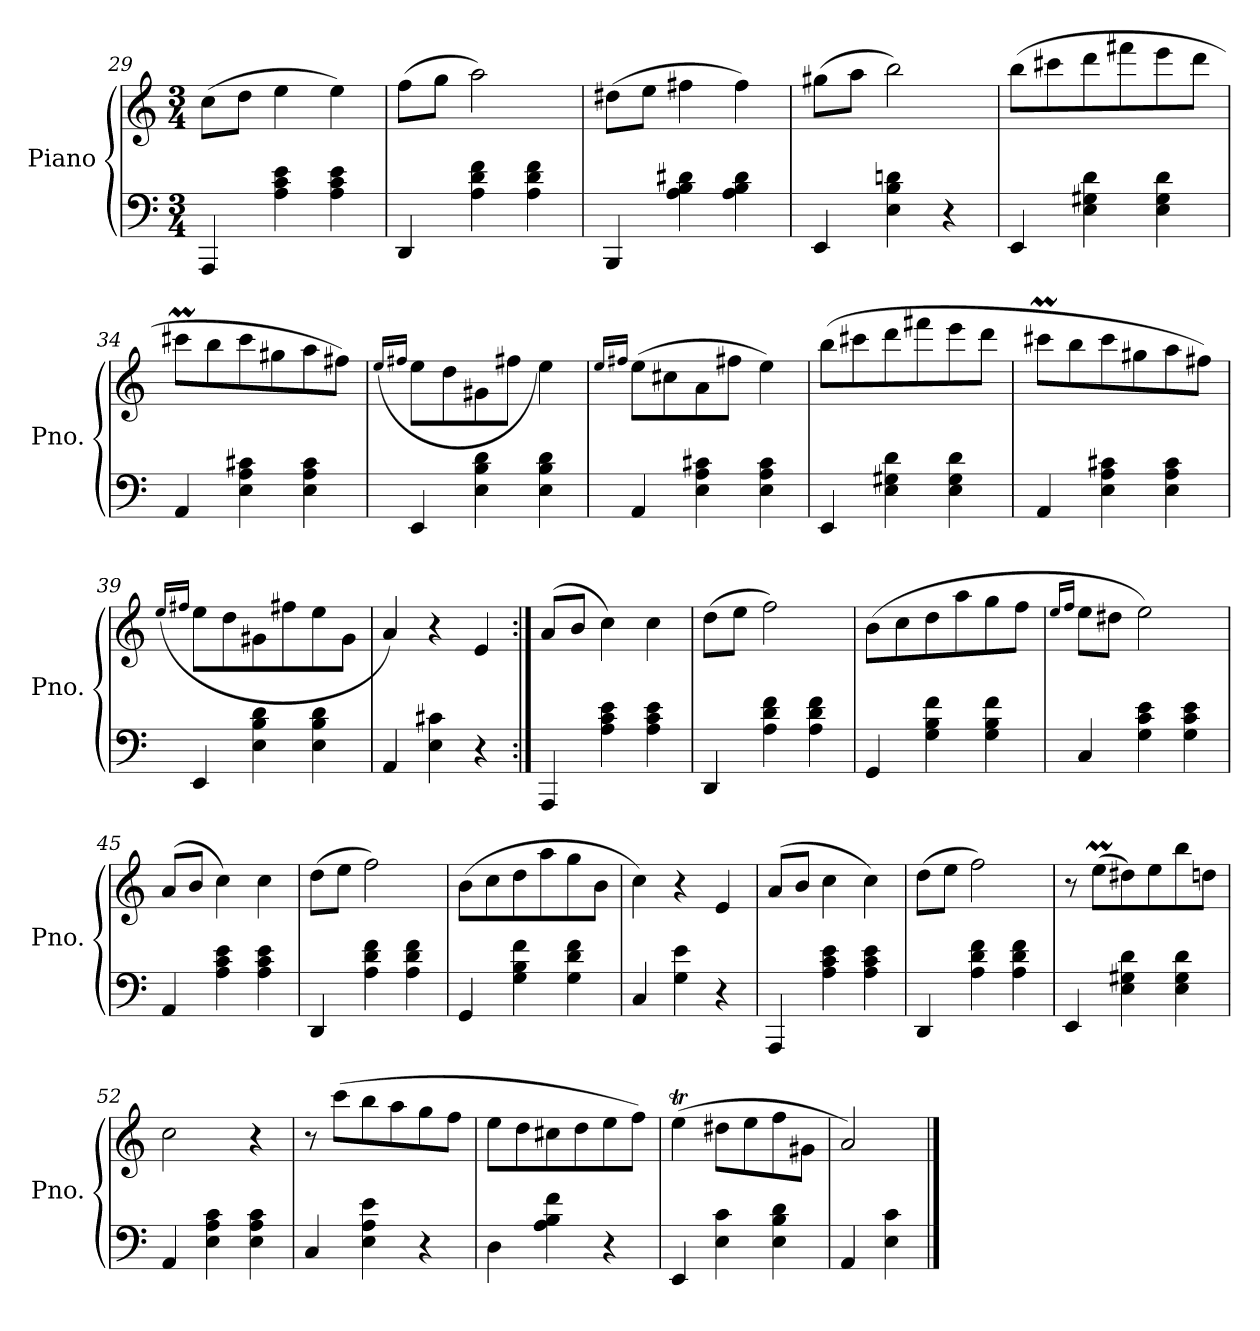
**kern	**kern
*part1	*part1
*staff2	*staff1
*I"Piano	*
*I'Pno.	*
!!LO:LB:g=z
*clefF4	*clefG2
*k[]	*k[]
*M3/4	*M3/4
=29	=29
4AAA/	(>8cc\L
.	8dd\J
4A\ 4c\ 4e\	4ee\
4A\ 4c\ 4e\	4ee\)
=30	=30
4DD/	(>8ff\L
.	8gg\J
4A\ 4d\ 4f\	2aa\)
4A\ 4d\ 4f\	.
=31	=31
4BBB/	(>8dd#X\L
.	8ee\J
4A\<<< 4B\<<< 4d#X\<<<	4ff#X\
4A\ 4B\ 4d#\	4ff#\)
=32	=32
4EE/	(>8gg#X\L
.	8aa\J
4E\<<< 4B\<<< 4dn\<<<	2bb\)
4r	.
!!LO:LB:g=z
=33	=33
4EE/	(>8bb\L
.	8ccc#X\
4E\<<< 4G#X\<<< 4d\<<<	8ddd\
.	8fff#X\
4E\<<< 4G#\<<< 4d\<<<	8eee\
.	8ddd\J
=34	=34
4AA/	8ccc#Xm\L
.	8bb\
4E\ 4A\ 4c#X\	8ccc#\
.	8gg#X\
4E\ 4A\ 4c#\	8aa\
.	8ff#X\J)
=35	=35
.	(>16qee/LL
.	16qff#X/JJ
4EE/	8ee\L
.	8dd\
4E\ 4B\ 4d\	8g#X\
.	8ff#X\J
4E\ 4B\ 4d\	4ee\)
=36	=36
.	16qee/LL
.	16qff#X/JJ
4AA/	(>8ee\L
.	8cc#X\
4E\ 4A\ 4c#X\	8a\
.	8ff#X\J
4E\ 4A\ 4c#\	4ee\)
!!LO:LB:g=z
=37	=37
4EE/	(>8bb\L
.	8ccc#X\
4E\ 4G#X\ 4d\	8ddd\
.	8fff#X\
4E\ 4G#\ 4d\	8eee\
.	8ddd\J
=38	=38
4AA/	8ccc#Xm\L
.	8bb\
4E\ 4A\ 4c#X\	8ccc#\
.	8gg#X\
4E\ 4A\ 4c#\	8aa\
.	8ff#X\J)
=39	=39
.	(>16qee/LL
.	16qff#X/JJ
4EE/	8ee\L
.	8dd\
4E\ 4B\ 4d\	8g#X\
.	8ff#X\
4E\ 4B\ 4d\	8ee\
.	8g#\J
=40	=40
4AA/	4a/)
4E\ 4c#X\	4r
4r	4e/
!!LO:LB:g=z
=41:|!	=41:|!
4AAA/	(>8a/L
.	8b/J
4A\ 4c\ 4e\	4cc\)
4A\ 4c\ 4e\	4cc\
=42	=42
4DD/	(>8dd\L
.	8ee\J
4A\ 4d\ 4f\	2ff\)
4A\ 4d\ 4f\	.
=43	=43
4GG/	(>8b\L
.	8cc\
4G\ 4B\ 4f\	8dd\
.	8aa\
4G\ 4B\ 4f\	8gg\
.	8ff\J
=44	=44
.	16qee/LL
.	16qff/JJ
4C/	8ee\L
.	8dd#X\J
4G\ 4c\ 4e\	2ee\)
4G\ 4c\ 4e\	.
!!LO:LB:g=z
=45	=45
4AA/	(>8a/L
.	8b/J
4A\ 4c\ 4e\	4cc\)
4A\ 4c\ 4e\	4cc\
=46	=46
4DD/	(>8dd\L
.	8ee\J
4A\ 4d\ 4f\	2ff\)
4A\ 4d\ 4f\	.
=47	=47
4GG/	(>8b\L
.	8cc\
4G\ 4B\ 4f\	8dd\
.	8aa\
4G\ 4d\ 4f\	8gg\
.	8b\J
=48	=48
4C/	4cc\)
4G\ 4e\	4r
4r	4e/
!!LO:LB:g=z
=49	=49
4AAA/	(>8a/L
.	8b/J
4A\ 4c\ 4e\	4cc\
4A\ 4c\ 4e\	4cc\)
=50	=50
4DD/	(>8dd\L
.	8ee\J
4A\ 4d\ 4f\	2ff\)
4A\ 4d\ 4f\	.
=51	=51
4EE/	8r
.	(>8eem\L
4E\ 4G#X\ 4d\	8dd#X\)
.	8ee\
4E\ 4G#\ 4d\	8bb\
.	8ddn\J
=52	=52
4AA/	2cc\
4E\ 4A\ 4c\	.
4E\ 4A\ 4c\	4r
!!LO:PB:g=z
=53	=53
4C/	8r
.	(>8ccc\L
4E\ 4A\ 4e\	8bb\
.	8aa\
4r	8gg\
.	8ff\J
=54	=54
4D\	8ee\L
.	8dd\
4A\<<< 4B\<<< 4f\<<<	8cc#X\
.	8dd\
4r	8ee\
.	8ff\J)
=55	=55
4EE/	(>4eet\
4E\ 4c\	8dd#X\L
.	8ee\
4E\ 4B\ 4d\	8ff\
.	8g#X\J
=56	=56
4AA/	2a/)
4E\ 4c\	.
==	==
*-	*-
